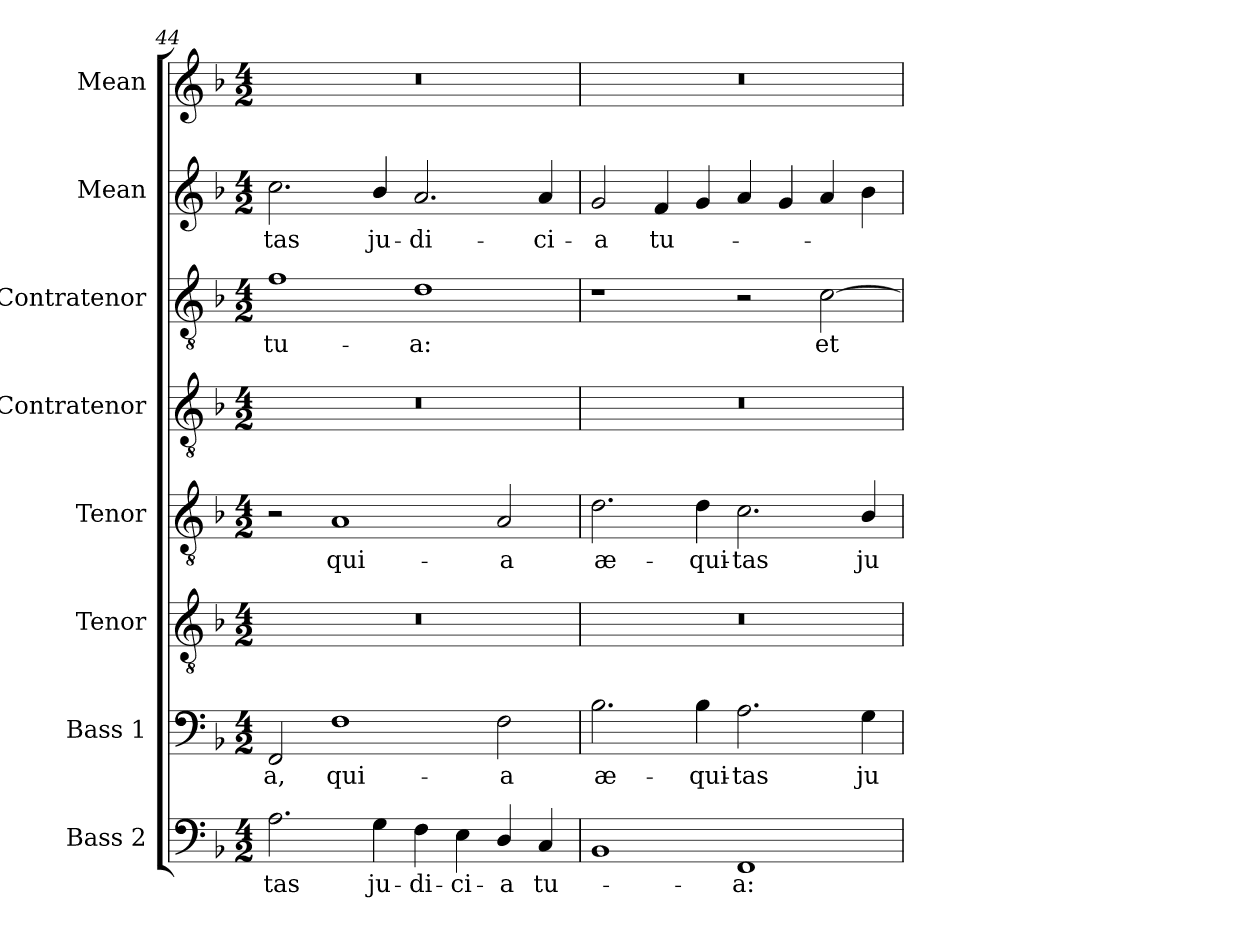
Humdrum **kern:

**kern	**text	**kern	**text	**kern	**kern	**text	**kern	**kern	**text	**kern	**text	**kern
*part8	*part8	*part7	*part7	*part6	*part5	*part5	*part4	*part3	*part3	*part2	*part2	*part1
*staff8	*staff8	*staff7	*staff7	*staff6	*staff5	*staff5	*staff4	*staff3	*staff3	*staff2	*staff2	*staff1
*I"Bass 2	*	*I"Bass 1	*	*I"Tenor	*I"Tenor	*	*I"Contratenor	*I"Contratenor	*	*I"Mean	*	*I"Mean
*I'B2.	*	*I'B1.	*	*I'T.	*I'T.	*	*I'Ct.	*I'Ct.	*	*I'M.	*	*I'M.
*clefF4	*	*clefF4	*	*clefGv2	*clefGv2	*	*clefGv2	*clefGv2	*	*clefG2	*	*clefG2
*	*	*	*	*ITrd7c12	*ITrd7c12	*	*ITrd7c12	*ITrd7c12	*	*	*	*
*k[b-]	*	*k[b-]	*	*k[b-]	*k[b-]	*	*k[b-]	*k[b-]	*	*k[b-]	*	*k[b-]
*F:	*	*F:	*	*F:	*F:	*	*F:	*F:	*	*F:	*	*F:
*M4/2	*	*M4/2	*	*M4/2	*M4/2	*	*M4/2	*M4/2	*	*M4/2	*	*M4/2
=44	=44	=44	=44	=44	=44	=44	=44	=44	=44	=44	=44	=44
!	!LO:LY:b:color=#000000	!	!	!	!	!	!	!	!	!	!	!
!	!	!	!LO:LY:b:color=#000000	!LO:N:vis=1	!	!	!LO:N:vis=1	!	!	!	!	!
!	!	!	!	!	!	!	!	!	!LO:LY:b:color=#000000	!	!	!
!	!	!	!	!	!	!	!	!	!	!	!LO:LY:b:color=#000000	!LO:N:vis=1
2.Ai\	-tas	2FFi/	-a,	0r	2r	.	0r	1Fi	tu-	2.cci\	-tas	0r
!	!	!	!LO:LY:b:color=#000000	!	!	!	!	!	!	!	!	!
!	!	!	!	!	!	!LO:LY:b:color=#000000	!	!	!	!	!	!
.	.	1Fi	qui-	.	1AAi	qui-	.	.	.	.	.	.
!	!LO:LY:b:color=#000000	!	!	!	!	!	!	!	!	!	!	!
!	!	!	!	!	!	!	!	!	!	!	!LO:LY:b:color=#000000	!
4Gi\	ju-	.	.	.	.	.	.	.	.	4b-i/	ju-	.
!	!LO:LY:b:color=#000000	!	!	!	!	!	!	!	!	!	!	!
!	!	!	!	!	!	!	!	!	!LO:LY:b:color=#000000	!	!	!
!	!	!	!	!	!	!	!	!	!	!	!LO:LY:b:color=#000000	!
4Fi\	-di-	.	.	.	.	.	.	1Di	-a:	2.ai/	-di-	.
!	!LO:LY:b:color=#000000	!	!	!	!	!	!	!	!	!	!	!
4Ei\	-ci-	.	.	.	.	.	.	.	.	.	.	.
!	!LO:LY:b:color=#000000	!	!	!	!	!	!	!	!	!	!	!
!	!	!	!LO:LY:b:color=#000000	!	!	!	!	!	!	!	!	!
!	!	!	!	!	!	!LO:LY:b:color=#000000	!	!	!	!	!	!
4Di/	-a	2Fi\	-a	.	2AAi/	-a	.	.	.	.	.	.
!	!LO:LY:b:color=#000000	!	!	!	!	!	!	!	!	!	!	!
!	!	!	!	!	!	!	!	!	!	!	!LO:LY:b:color=#000000	!
4Ci/	tu-	.	.	.	.	.	.	.	.	4ai/	-ci-	.
=45	=45	=45	=45	=45	=45	=45	=45	=45	=45	=45	=45	=45
!	!	!	!LO:LY:b:color=#000000	!LO:N:vis=1	!	!	!	!	!	!	!	!
!	!	!	!	!	!	!LO:LY:b:color=#000000	!LO:N:vis=1	!	!	!	!	!
!	!	!	!	!	!	!	!	!	!	!	!LO:LY:b:color=#000000	!LO:N:vis=1
1BB-i	.	2.B-i\	æ-	0r	2.Di\	æ-	0r	1r	.	2gi/	-a	0r
!	!	!	!	!	!	!	!	!	!	!	!LO:LY:b:color=#000000	!
.	.	.	.	.	.	.	.	.	.	4fi/	tu-	.
!	!	!	!LO:LY:b:color=#000000	!	!	!	!	!	!	!	!	!
!	!	!	!	!	!	!LO:LY:b:color=#000000	!	!	!	!	!	!
.	.	4B-i\	-qui-	.	4Di\	-qui-	.	.	.	4gi/	.	.
!	!LO:LY:b:color=#000000	!	!	!	!	!	!	!	!	!	!	!
!	!	!	!LO:LY:b:color=#000000	!	!	!	!	!	!	!	!	!
!	!	!	!	!	!	!LO:LY:b:color=#000000	!	!	!	!	!	!
1FFi	-a:	2.Ai\	-tas	.	2.Ci\	-tas	.	2r	.	4ai/	.	.
.	.	.	.	.	.	.	.	.	.	4gi/	.	.
!	!	!	!	!	!	!	!	!	!LO:LY:b:color=#000000	!	!	!
.	.	.	.	.	.	.	.	[2Ci\	et	4ai/	.	.
!	!	!	!LO:LY:b:color=#000000	!	!	!	!	!	!	!	!	!
!	!	!	!	!	!	!LO:LY:b:color=#000000	!	!	!	!	!	!
.	.	4Gi\	ju-	.	4BB-i/	ju-	.	.	.	4b-i\	.	.
=	=	=	=	=	=	=	=	=	=	=	=	=
*-	*-	*-	*-	*-	*-	*-	*-	*-	*-	*-	*-	*-
